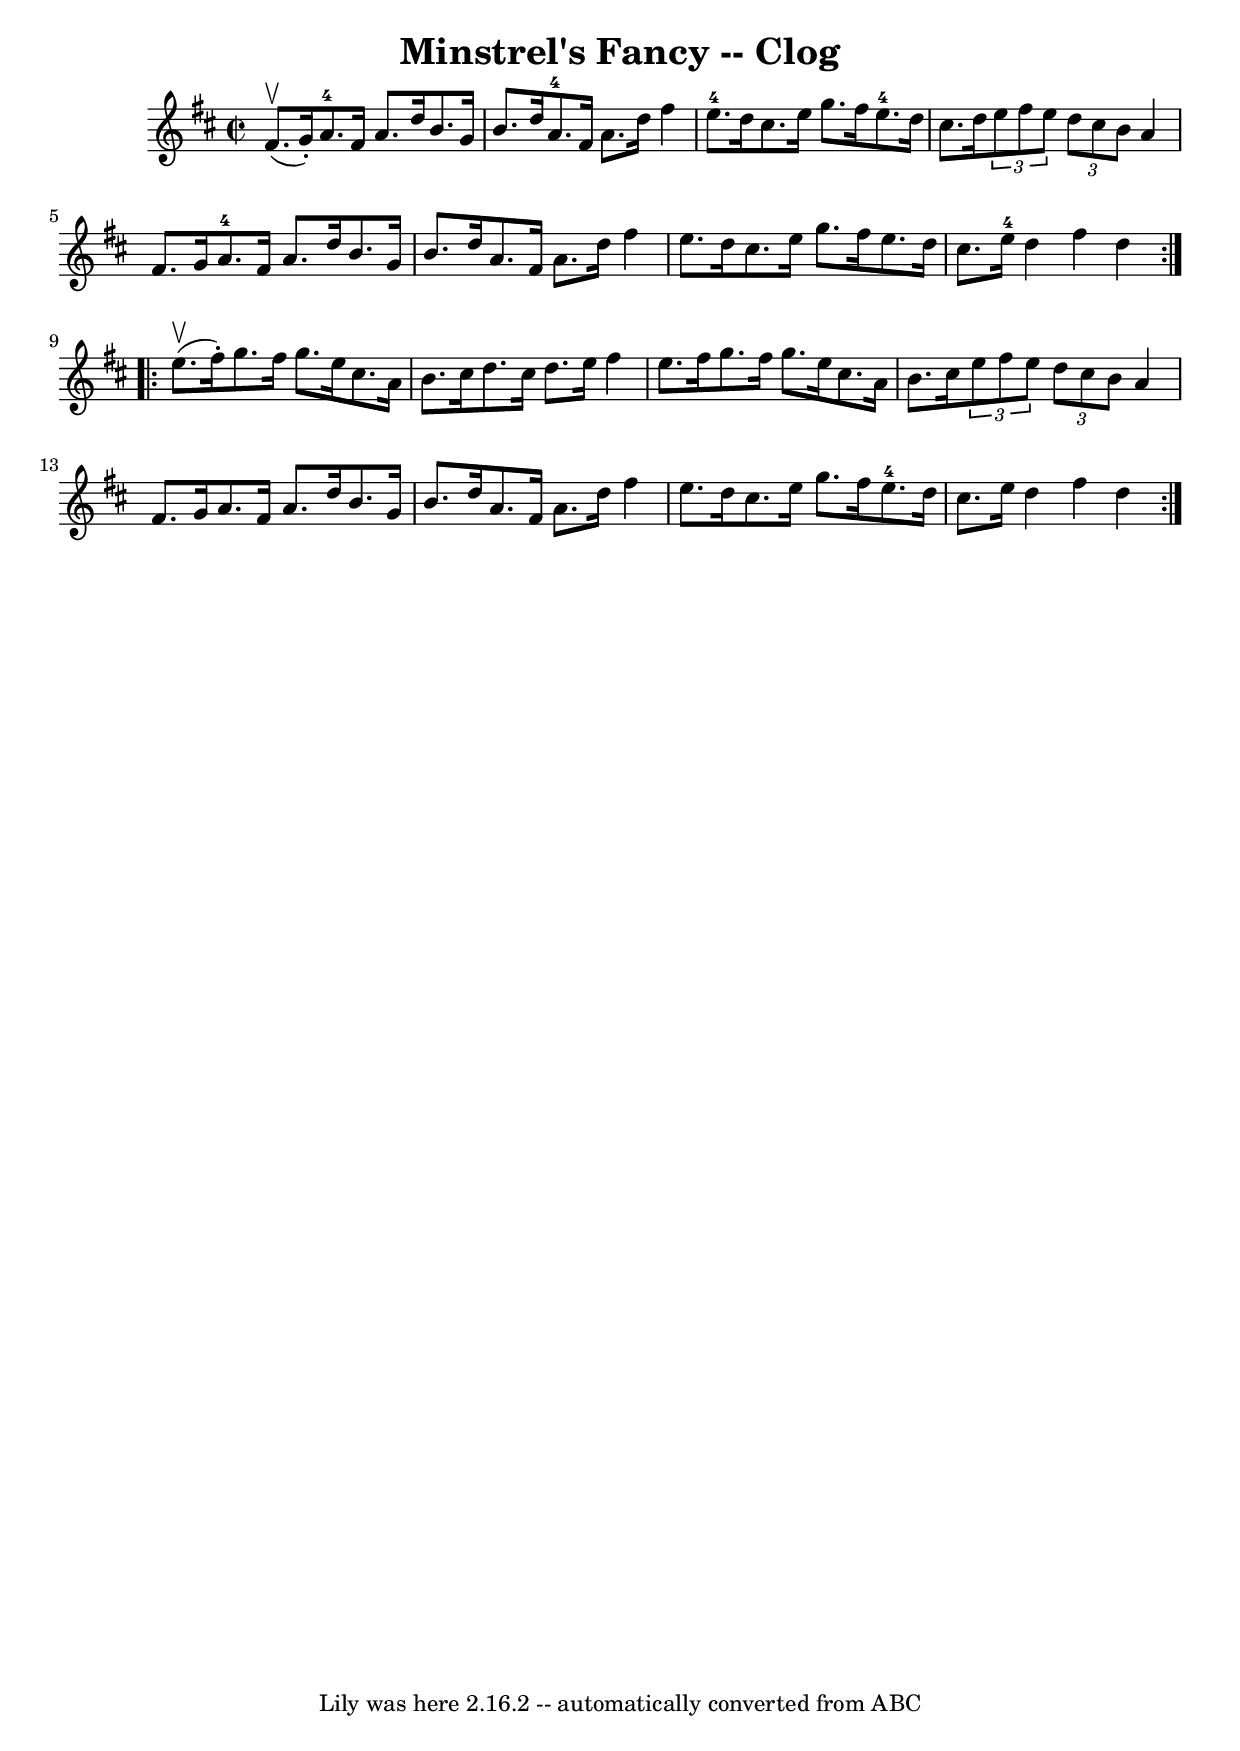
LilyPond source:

\version "2.7.40"
\include "Mammoth.ily"
\header {
	%% book = "Ryan's Mammoth Collection"
	crossRefNumber = "1"
	footnotes = "\\\\157 936"
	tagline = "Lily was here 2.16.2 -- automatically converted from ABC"
	title = "Minstrel's Fancy -- Clog"
}
voicedefault =  {


\repeat volta 2 {
\override Staff.TimeSignature #'style = #'C
 \time 2/2 
\key d \major fis'8.^\upbow(g'16 -.) |
 a'8. 
-4 fis'16 a'8. d''16 b'8. g'16 b'8. d''16    |
     
a'8.-4 fis'16 a'8. d''16 fis''4 e''8.-4 d''16    |
 
 cis''8. e''16 g''8. fis''16 e''8.-4 d''16 cis''8.    
d''16    |
     \times 2/3 { e''8 fis''8 e''8  } \times 2/3 {   
d''8 cis''8 b'8  } a'4 fis'8. g'16    |
 a'8.-4   
fis'16 a'8. d''16 b'8. g'16 b'8. d''16    |
 a'8.    
fis'16 a'8. d''16 fis''4 e''8. d''16    |
 cis''8.    
e''16 g''8. fis''16 e''8. d''16 cis''8. e''16-4   |
 
 d''4 fis''4 d''4  }     \repeat volta 2 { e''8.^\upbow(fis''16 -. 
-) |
 g''8. fis''16 g''8. e''16 cis''8. a'16 b'8.   
 cis''16    |
 d''8. cis''16 d''8. e''16 fis''4 e''8.    
fis''16    |
 g''8. fis''16 g''8. e''16 cis''8. a'16    
b'8. cis''16    |
   \times 2/3 { e''8 fis''8 e''8  } 
\times 2/3 { d''8 cis''8 b'8  } a'4 fis'8. g'16    |
     
a'8. fis'16 a'8. d''16 b'8. g'16 b'8. d''16    |
   
a'8. fis'16 a'8. d''16 fis''4 e''8. d''16    |
   
cis''8. e''16 g''8. fis''16 e''8.-4 d''16 cis''8.    
e''16    |
 d''4 fis''4 d''4  }   
}

\score{
    <<

	\context Staff="default"
	{
	    \voicedefault 
	}

    >>
	\layout {
	}
	\midi {}
}
